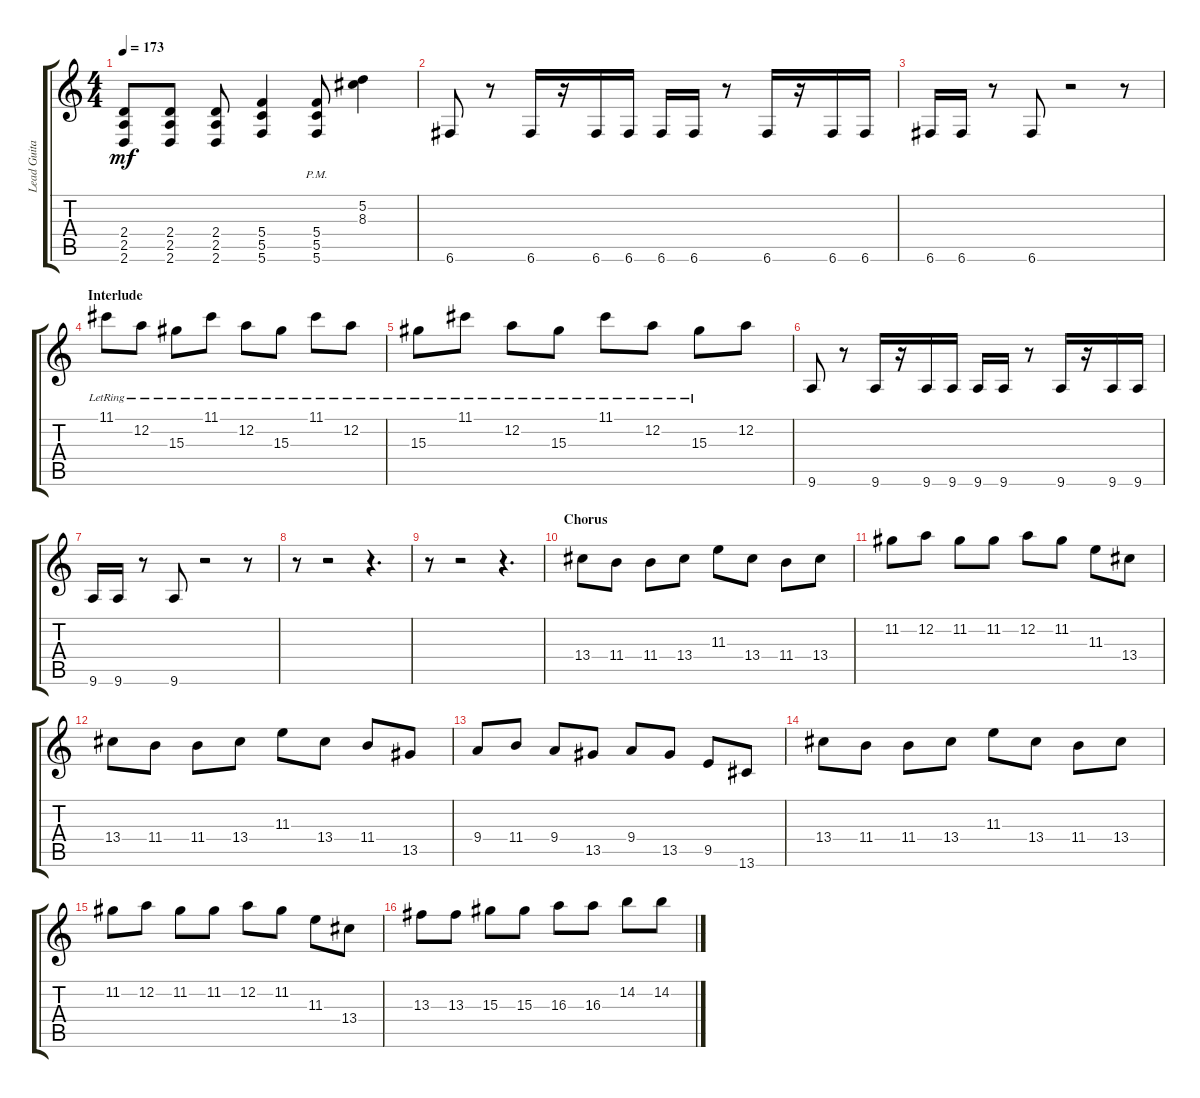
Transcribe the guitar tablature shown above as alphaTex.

\track ("Lead Guitar" "Lead Guita") {instrument distortionguitar}
\staff {score tabs}
\tuning (D4 A3 F3 C3 G2 C2) {hide}
\ts (4 4)
\tempo 173
\clef g2
\ks c
(2.4{t} 2.5{t} 2.6{t}).8{dy mf} (2.4 2.5 2.6).8 (2.4 2.5 2.6).8 (5.4 5.5 5.6).4 (5.4{pm} 5.5{pm} 5.6{pm}).8 (5.2 8.3).4 |
6.6.8 r.8 6.6.16 r.16 6.6.16 6.6.16 6.6.16 6.6.16 r.8 6.6.16 r.16 6.6.16 6.6.16 |
6.6.16 6.6.16 r.8 6.6.8 r.2 r.8 |
\section ("" "Interlude")
11.1{lr}.8 12.2{lr}.8 15.3{lr}.8 11.1{lr}.8 12.2{lr}.8 15.3{lr}.8 11.1{lr}.8 12.2{lr}.8 |
15.3{lr}.8 11.1{lr}.8 12.2{lr}.8 15.3{lr}.8 11.1{lr}.8 12.2{lr}.8 15.3{lr}.8 12.2.8 |
9.6.8 r.8 9.6.16 r.16 9.6.16 9.6.16 9.6.16 9.6.16 r.8 9.6.16 r.16 9.6.16 9.6.16 |
9.6.16 9.6.16 r.8 9.6.8 r.2 r.8 |
r.8 r.2 r.4{d} |
r.8 r.2 r.4{d} |
\section ("" "Chorus")
13.4.8 11.4.8 11.4.8 13.4.8 11.3.8 13.4.8 11.4.8 13.4.8 |
11.2.8 12.2.8 11.2.8 11.2.8 12.2.8 11.2.8 11.3.8 13.4.8 |
13.4.8 11.4.8 11.4.8 13.4.8 11.3.8 13.4.8 11.4.8 13.5.8 |
9.4.8 11.4.8 9.4.8 13.5.8 9.4.8 13.5.8 9.5.8 13.6.8 |
13.4.8 11.4.8 11.4.8 13.4.8 11.3.8 13.4.8 11.4.8 13.4.8 |
11.2.8 12.2.8 11.2.8 11.2.8 12.2.8 11.2.8 11.3.8 13.4.8 |
13.3.8 13.3.8 15.3.8 15.3.8 16.3.8 16.3.8 14.2.8 14.2.8
